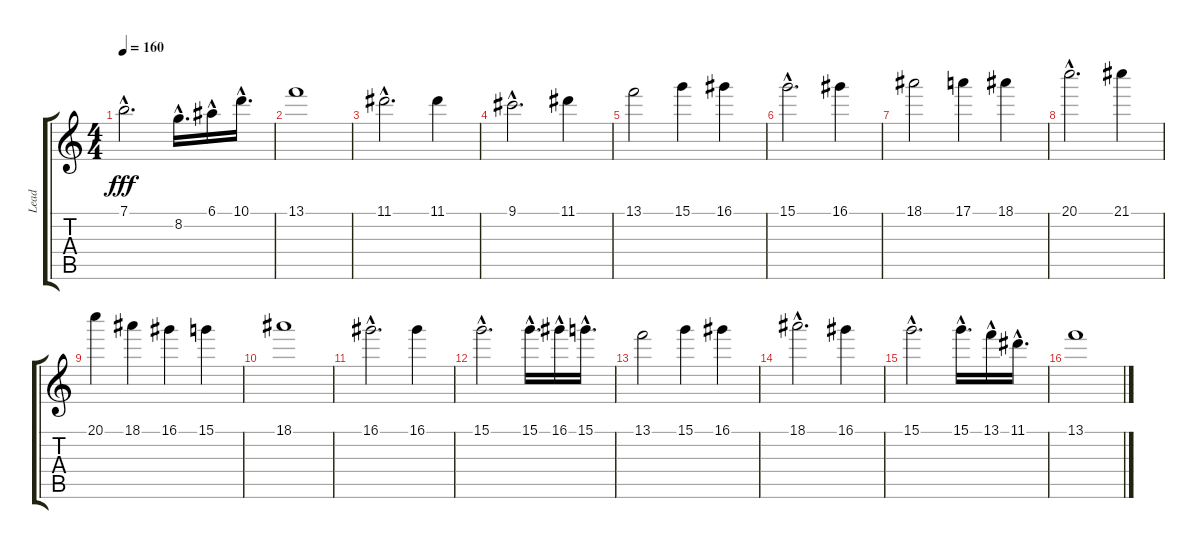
\track ("Lead" "Lead") {instrument distortionguitar}
\staff {score tabs}
\tuning (E4 B3 G3 D3 A2 E2) {hide}
\ts (4 4)
\tempo 160
\clef g2
\ks c
7.1{hac}.2{d dy fff} 8.2{hac}.16{d volume 16} 6.1{hac}.16 10.1{hac}.16{d} |
13.1.1 |
11.1{hac}.2{d} 11.1.4 |
9.1{hac}.2{d} 11.1.4 |
13.1.2 15.1.4 16.1.4 |
15.1{hac}.2{d} 16.1.4 |
18.1.2 17.1.4 18.1.4 |
20.1{hac}.2{d} 21.1.4 |
20.1.4 18.1.4 16.1.4 15.1.4 |
18.1.1 |
16.1{hac}.2{d} 16.1.4 |
15.1{hac}.2{d} 15.1{hac}.16{d} 16.1{hac}.16 15.1{hac}.16{d} |
13.1.2 15.1.4 16.1.4 |
18.1{hac}.2{d} 16.1.4 |
15.1{hac}.2{d} 15.1{hac}.16{d} 13.1{hac}.16 11.1{hac}.16{d} |
13.1.1
